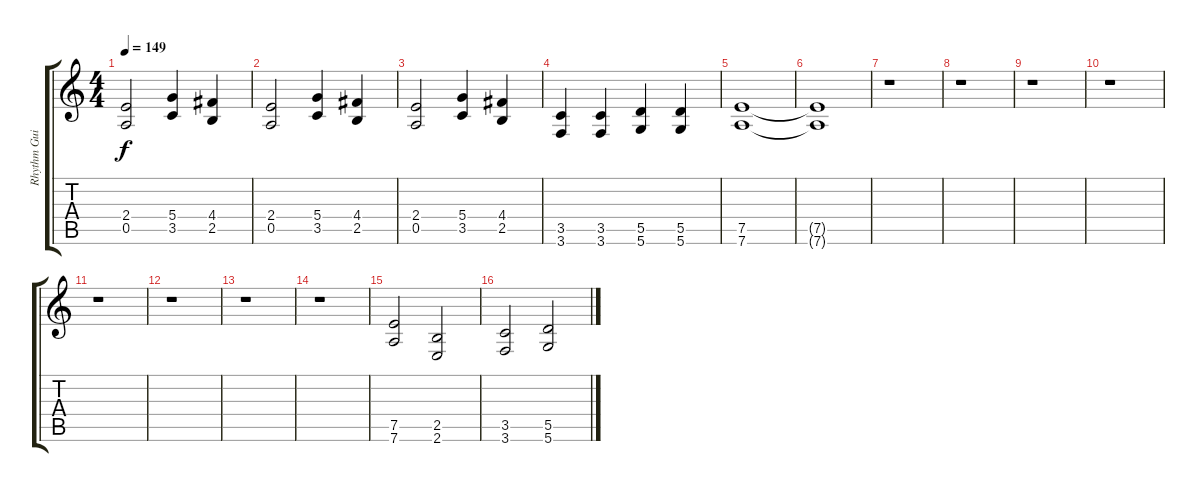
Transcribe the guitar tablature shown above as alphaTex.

\track ("Rhythm Guitar" "Rhythm Gui") {instrument distortionguitar}
\staff {score tabs}
\tuning (E4 B3 G3 D3 A2 D2) {hide}
\ts (4 4)
\tempo 149
\clef g2
\ks c
(2.4 0.5).2{dy f} (5.4 3.5).4 (4.4 2.5).4 |
(2.4 0.5).2 (5.4 3.5).4 (4.4 2.5).4 |
(2.4 0.5).2 (5.4 3.5).4 (4.4 2.5).4 |
(3.5 3.6).4 (3.5 3.6).4 (5.5 5.6).4 (5.5 5.6).4 |
(7.5 7.6).1 |
(7.5{t} 7.6{t}).1 |
r.1 |
r.1 |
r.1 |
r.1 |
r.1 |
r.1 |
r.1 |
r.1 |
(7.5 7.6).2 (2.5 2.6).2 |
(3.5 3.6).2 (5.5 5.6).2
